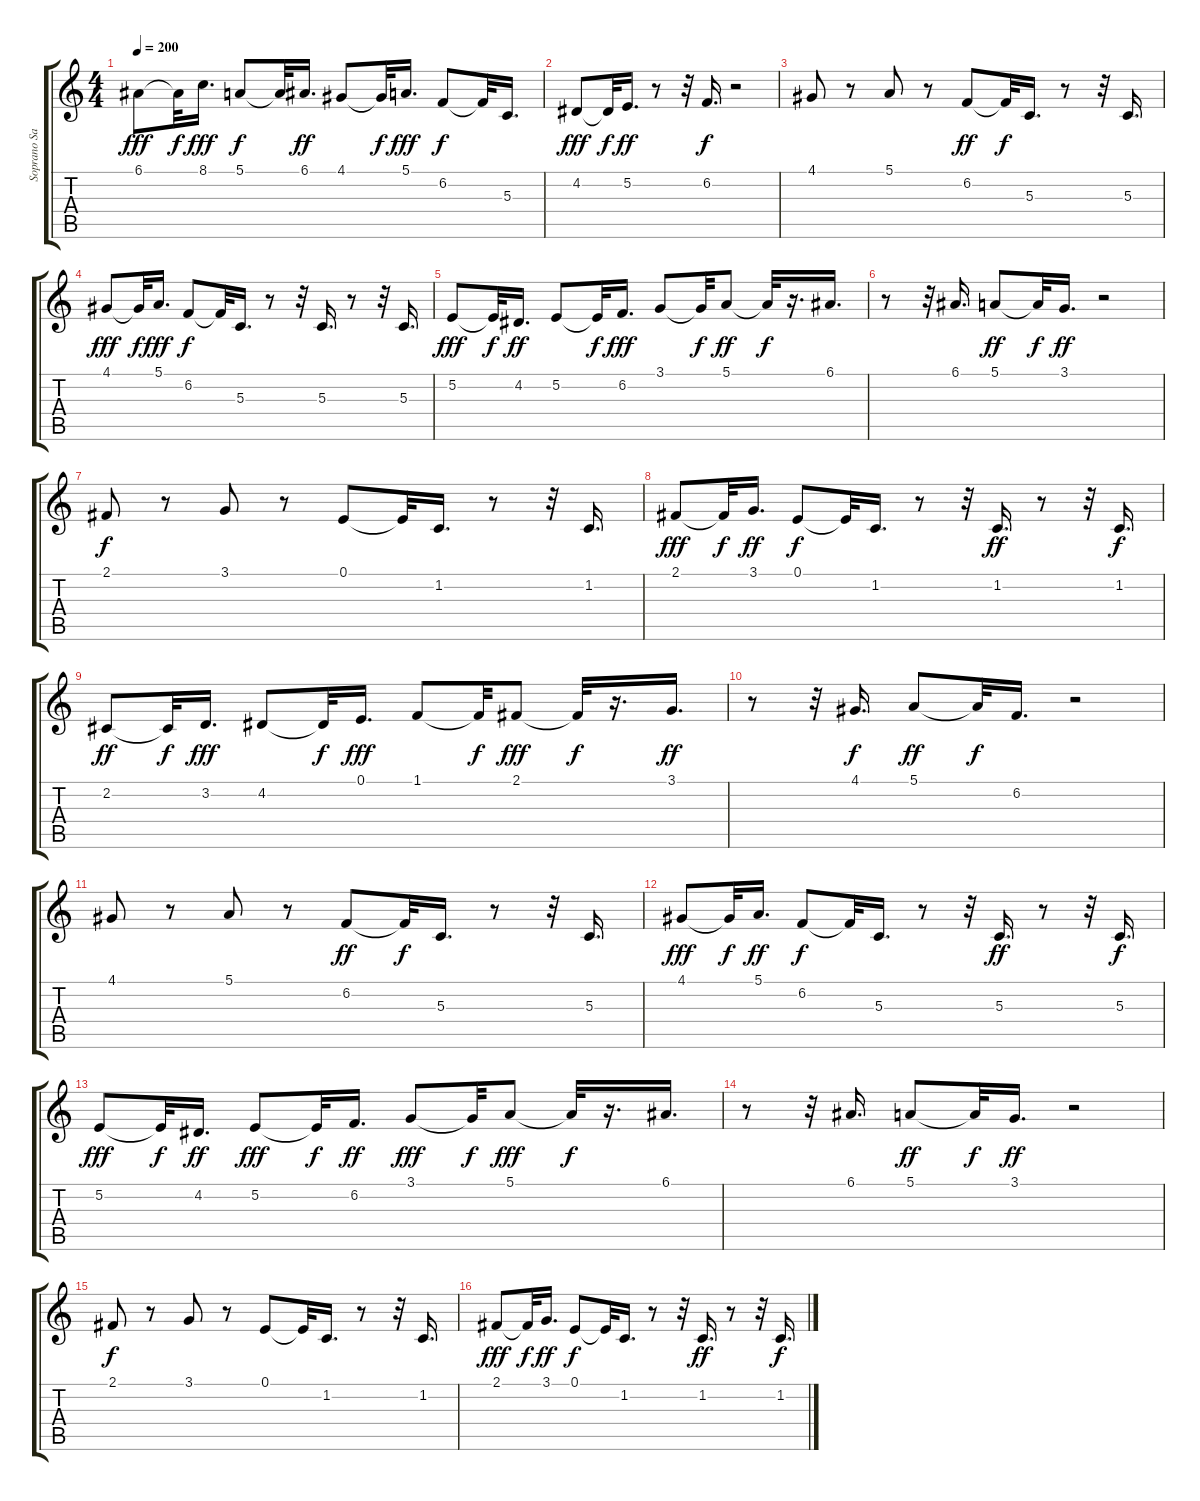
\track ("Soprano Saxophone" "Soprano Sa") {instrument sopranosax}
\staff {score tabs}
\tuning (E4 B3 G3 D3 A2 E2) {hide}
\ts (4 4)
\tempo 200
\clef g2
\ks c
6.1.8{dy fff} 6.1{t}.32{dy f} 8.1.16{d dy fff} 5.1.8{dy f} 5.1{t}.32 6.1.16{d dy ff} 4.1.8 4.1{t}.32{dy f} 5.1.16{d dy fff} 6.2.8{dy f} 6.2{t}.32 5.3.16{d} |
4.2.8{dy fff} 4.2{t}.32{dy f} 5.2.16{d dy ff} r.8 r.32 6.2.16{d dy f} r.2 |
4.1.8 r.8 5.1.8 r.8 6.2.8{dy ff} 6.2{t}.32{dy f} 5.3.16{d} r.8 r.32 5.3.16{d} |
4.1.8{dy fff} 4.1{t}.32{dy f} 5.1.16{d dy fff} 6.2.8{dy f} 6.2{t}.32 5.3.16{d} r.8 r.32 5.3.16{d} r.8 r.32 5.3.16{d} |
5.2.8{dy fff} 5.2{t}.32{dy f} 4.2.16{d dy ff} 5.2.8 5.2{t}.32{dy f} 6.2.16{d dy fff} 3.1.8 3.1{t}.32{dy f} 5.1.8{dy ff} 5.1{t}.32{dy f} r.16{d} 6.1.16{d} |
r.8 r.32 6.1.16{d} 5.1.8{dy ff} 5.1{t}.32{dy f} 3.1.16{d dy ff} r.2 |
2.1.8{dy f} r.8 3.1.8 r.8 0.1.8 0.1{t}.32 1.2.16{d} r.8 r.32 1.2.16{d} |
2.1.8{dy fff} 2.1{t}.32{dy f} 3.1.16{d dy ff} 0.1.8{dy f} 0.1{t}.32 1.2.16{d} r.8 r.32 1.2.16{d dy ff} r.8 r.32 1.2.16{d dy f} |
2.2.8{dy ff} 2.2{t}.32{dy f} 3.2.16{d dy fff} 4.2.8 4.2{t}.32{dy f} 0.1.16{d dy fff} 1.1.8 1.1{t}.32{dy f} 2.1.8{dy fff} 2.1{t}.32{dy f} r.16{d} 3.1.16{d dy ff} |
r.8 r.32 4.1.16{d dy f} 5.1.8{dy ff} 5.1{t}.32{dy f} 6.2.16{d} r.2 |
4.1.8 r.8 5.1.8 r.8 6.2.8{dy ff} 6.2{t}.32{dy f} 5.3.16{d} r.8 r.32 5.3.16{d} |
4.1.8{dy fff} 4.1{t}.32{dy f} 5.1.16{d dy ff} 6.2.8{dy f} 6.2{t}.32 5.3.16{d} r.8 r.32 5.3.16{d dy ff} r.8 r.32 5.3.16{d dy f} |
5.2.8{dy fff} 5.2{t}.32{dy f} 4.2.16{d dy ff} 5.2.8{dy fff} 5.2{t}.32{dy f} 6.2.16{d dy ff} 3.1.8{dy fff} 3.1{t}.32{dy f} 5.1.8{dy fff} 5.1{t}.32{dy f} r.16{d} 6.1.16{d} |
r.8 r.32 6.1.16{d} 5.1.8{dy ff} 5.1{t}.32{dy f} 3.1.16{d dy ff} r.2 |
2.1.8{dy f} r.8 3.1.8 r.8 0.1.8 0.1{t}.32 1.2.16{d} r.8 r.32 1.2.16{d} |
2.1.8{dy fff} 2.1{t}.32{dy f} 3.1.16{d dy ff} 0.1.8{dy f} 0.1{t}.32 1.2.16{d} r.8 r.32 1.2.16{d dy ff} r.8 r.32 1.2.16{d dy f}
